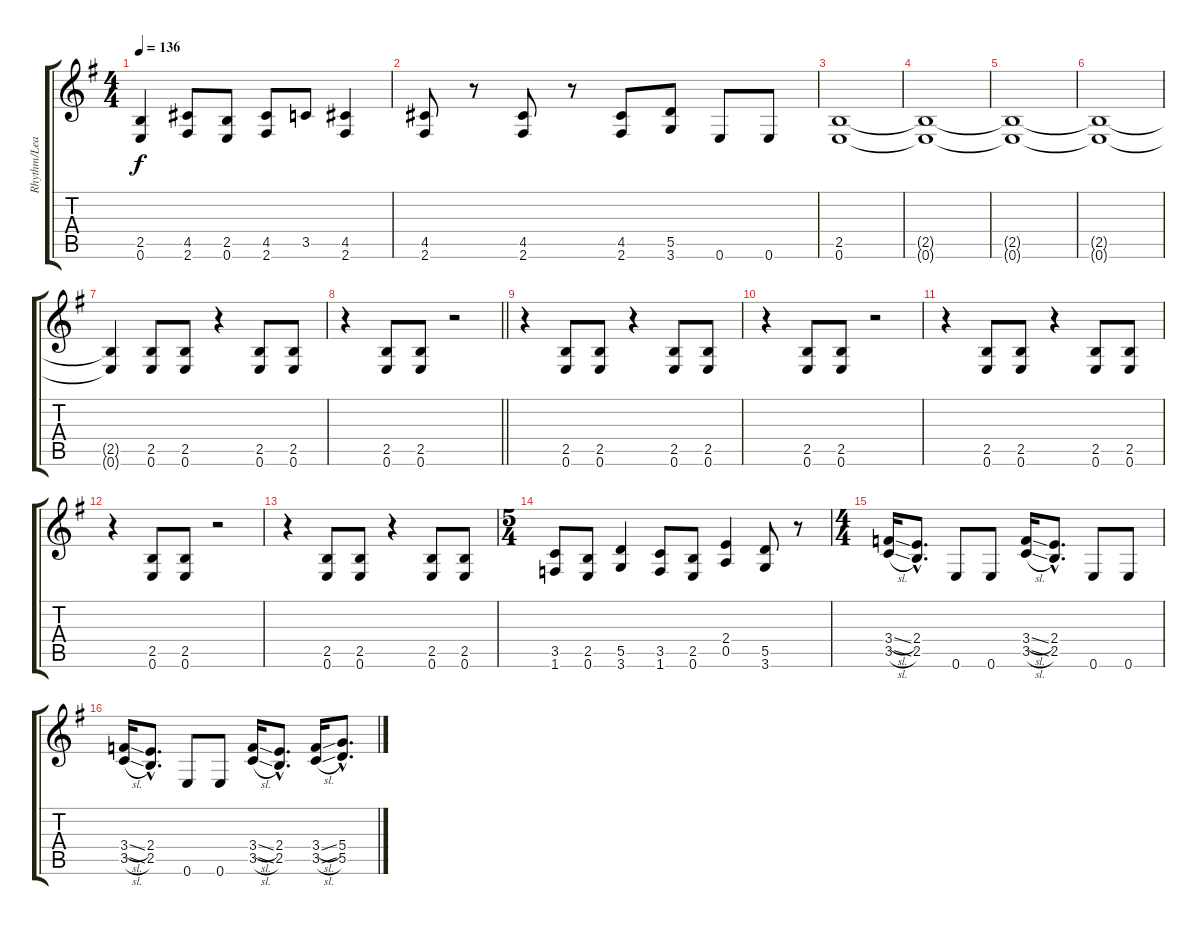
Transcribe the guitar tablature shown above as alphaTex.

\track ("Rhythm/Lead" "Rhythm/Lea") {instrument overdrivenguitar}
\staff {score tabs}
\tuning (E4 B3 G3 D3 A2 E2) {hide}
\ts (4 4)
\tempo 136
\clef g2
\ks eminor
(2.5 0.6).4{dy f} (4.5 2.6).8 (2.5 0.6).8 (4.5 2.6).8 3.5.8 (4.5 2.6).4 |
(4.5 2.6).8 r.8 (4.5 2.6).8 r.8 (4.5 2.6).8 (5.5 3.6).8 0.6.8 0.6.8 |
(2.5 0.6).1 |
(2.5{t} 0.6{t}).1 |
(2.5{t} 0.6{t}).1 |
(2.5{t} 0.6{t}).1 |
(2.5{t} 0.6{t}).4 (2.5 0.6).8 (2.5 0.6).8 r.4 (2.5 0.6).8 (2.5 0.6).8 |
\barLineRight lightlight
r.4 (2.5 0.6).8 (2.5 0.6).8 r.2 |
r.4 (2.5 0.6).8 (2.5 0.6).8 r.4 (2.5 0.6).8 (2.5 0.6).8 |
r.4 (2.5 0.6).8 (2.5 0.6).8 r.2 |
r.4 (2.5 0.6).8 (2.5 0.6).8 r.4 (2.5 0.6).8 (2.5 0.6).8 |
r.4 (2.5 0.6).8 (2.5 0.6).8 r.2 |
r.4 (2.5 0.6).8 (2.5 0.6).8 r.4 (2.5 0.6).8 (2.5 0.6).8 |
\ts (5 4)
(3.5 1.6).8 (2.5 0.6).8 (5.5 3.6).4 (3.5 1.6).8 (2.5 0.6).8 (2.4 0.5).4 (5.5 3.6).8 r.8 |
\ts (4 4)
(3.4{sl} 3.5{sl}).16 (2.4{hac} 2.5{hac}).8{d} 0.6.8 0.6.8 (3.4{sl} 3.5{sl}).16 (2.4{hac} 2.5{hac}).8{d} 0.6.8 0.6.8 |
(3.4{sl} 3.5{sl}).16 (2.4{hac} 2.5{hac}).8{d} 0.6.8 0.6.8 (3.4{sl} 3.5{sl}).16 (2.4{hac} 2.5{hac}).8{d} (3.4{sl} 3.5{sl}).16 (5.4{hac} 5.5{hac}).8{d}
